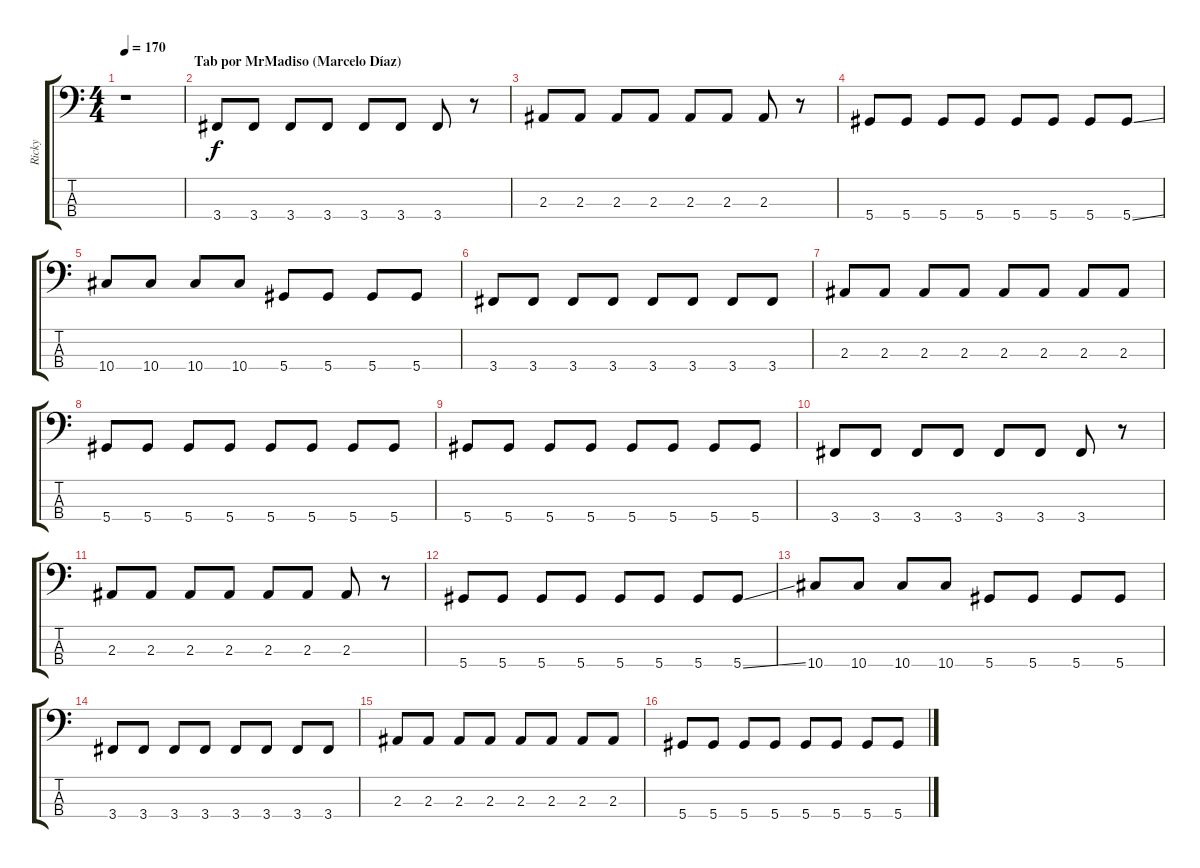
\track ("Ricky" "Ricky") {instrument electricbasspick}
\staff {score tabs}
\tuning (Gb2 Db2 Ab1 Eb1) {hide}
\ts (4 4)
\section ("" "                     Tab por MrMadiso (Marcelo Díaz)         ")
\tempo 170
\clef f4
\ks c
r.1{dy f instrument electricbasspick} |
3.4.8 3.4.8 3.4.8 3.4.8 3.4.8 3.4.8 3.4.8 r.8 |
2.3.8 2.3.8 2.3.8 2.3.8 2.3.8 2.3.8 2.3.8 r.8 |
5.4.8 5.4.8 5.4.8 5.4.8 5.4.8 5.4.8 5.4.8 5.4{ss}.8 |
10.4.8 10.4.8 10.4.8 10.4.8 5.4.8 5.4.8 5.4.8 5.4.8 |
3.4.8 3.4.8 3.4.8 3.4.8 3.4.8 3.4.8 3.4.8 3.4.8 |
2.3.8 2.3.8 2.3.8 2.3.8 2.3.8 2.3.8 2.3.8 2.3.8 |
5.4.8 5.4.8 5.4.8 5.4.8 5.4.8 5.4.8 5.4.8 5.4.8 |
5.4.8 5.4.8 5.4.8 5.4.8 5.4.8 5.4.8 5.4.8 5.4.8 |
3.4.8 3.4.8 3.4.8 3.4.8 3.4.8 3.4.8 3.4.8 r.8 |
2.3.8 2.3.8 2.3.8 2.3.8 2.3.8 2.3.8 2.3.8 r.8 |
5.4.8 5.4.8 5.4.8 5.4.8 5.4.8 5.4.8 5.4.8 5.4{ss}.8 |
10.4.8 10.4.8 10.4.8 10.4.8 5.4.8 5.4.8 5.4.8 5.4.8 |
3.4.8 3.4.8 3.4.8 3.4.8 3.4.8 3.4.8 3.4.8 3.4.8 |
2.3.8 2.3.8 2.3.8 2.3.8 2.3.8 2.3.8 2.3.8 2.3.8 |
5.4.8 5.4.8 5.4.8 5.4.8 5.4.8 5.4.8 5.4.8 5.4.8
